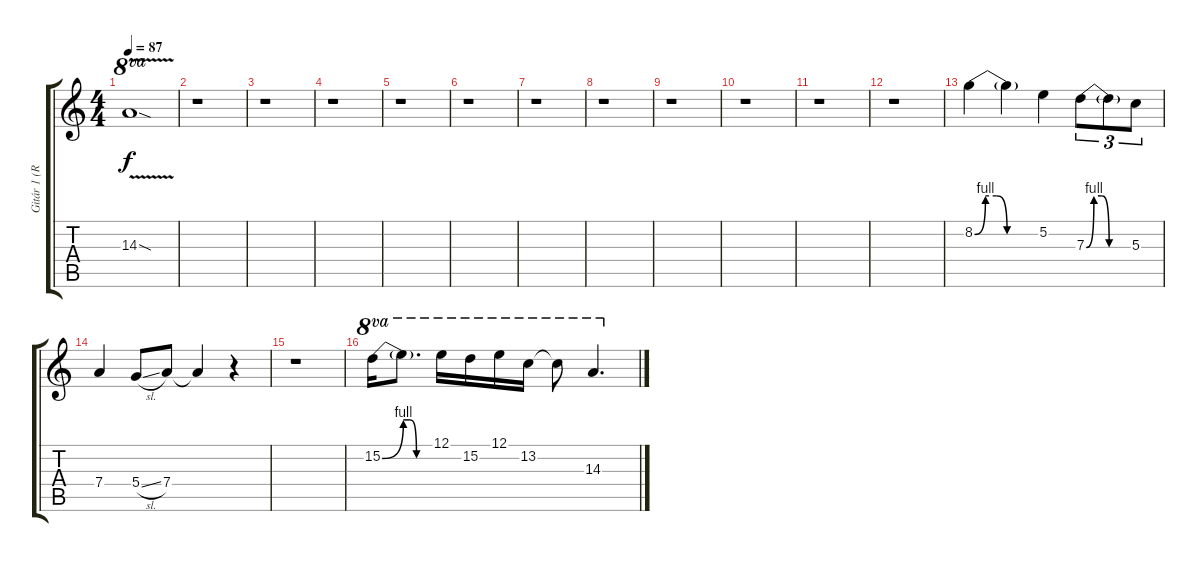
\track ("Gitár 1 (Ritchie Blackmore)" "Gitár 1 (R") {instrument distortionguitar}
\staff {score tabs}
\tuning (E4 B3 G3 D3 A2 E2) {hide}
\ts (4 4)
\tempo 87
\clef g2
\ks c
14.3{v sod}.1{ot 8va dy f} |
r.1 |
r.1 |
r.1 |
r.1 |
r.1 |
r.1 |
r.1 |
r.1 |
r.1 |
r.1 |
r.1 |
8.2{be (custom 0 0 10 4 20 4 30 0 60 0)}.4 8.2{t}.4 5.2.4 7.3{be (custom 0 0 10 4 20 4 30 0 60 0)}.8{tu (3 2)} 7.3{t}.8{tu (3 2)} 5.3.8{tu (3 2)} |
7.4.4 5.4{sl}.8 7.4.8 7.4{t}.4 r.4 |
r.1 |
15.2{be (bend 0 0 60 4)}.16{ot 8va} 15.2{be (custom 0 4 15 4 30 0 60 0) t}.8{d ot 8va} 12.1.16{ot 8va} 15.2.16{ot 8va} 12.1.16{ot 8va} 13.2.16{ot 8va} 13.2{t}.8{ot 8va} 14.3.4{d ot 8va}
